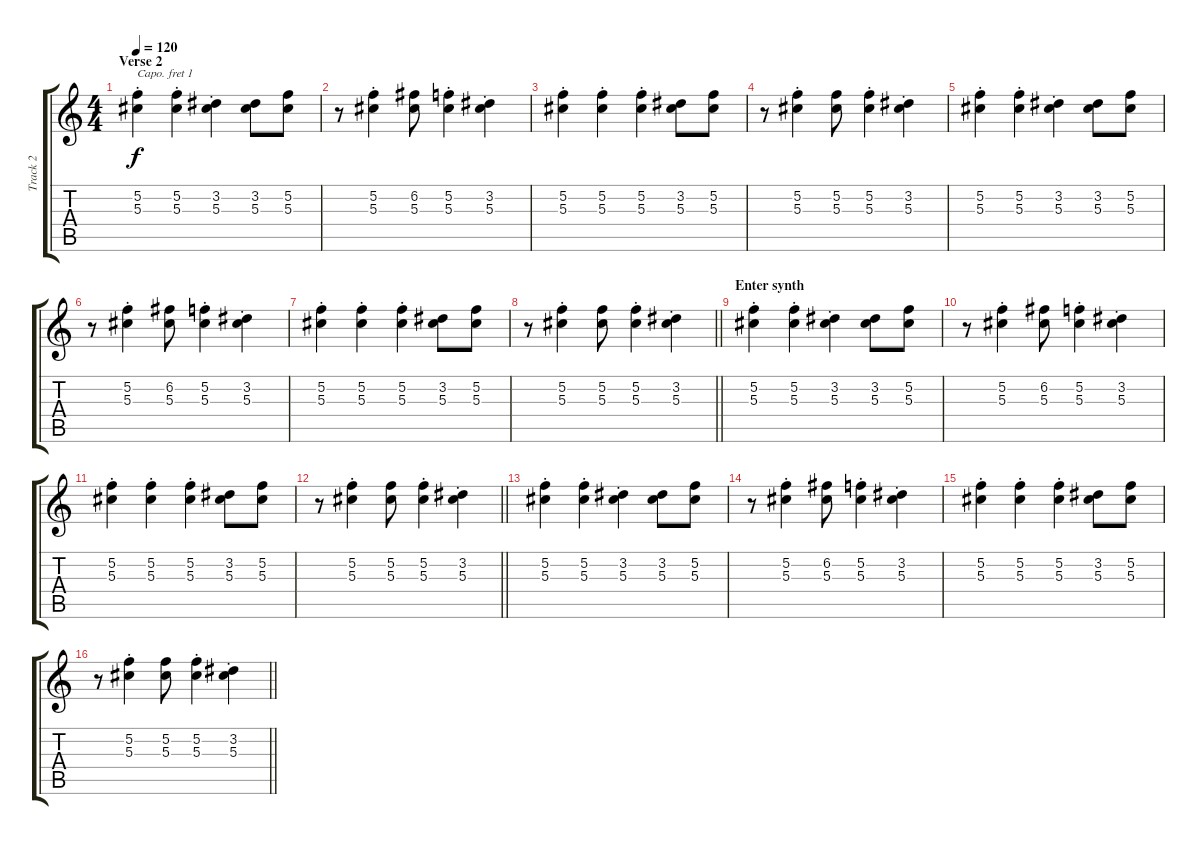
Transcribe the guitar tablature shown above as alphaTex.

\track ("Track 2" "Track 2") {instrument electricguitarclean}
\staff {score tabs}
\capo 1
\tuning (E4 B3 G3 D3 A2 E2) {hide}
\ts (4 4)
\section ("" "Verse 2")
\tempo 120
\clef g2
\ks c
(5.2{st} 5.3{st}).4{dy f} (5.2{st} 5.3{st}).4 (3.2{st} 5.3{st}).4 (3.2 5.3).8 (5.2 5.3).8 |
r.8 (5.2{st} 5.3{st}).4 (6.2 5.3).8 (5.2{st} 5.3{st}).4 (3.2{st} 5.3{st}).4 |
(5.2{st} 5.3{st}).4 (5.2{st} 5.3{st}).4 (5.2{st} 5.3{st}).4 (3.2 5.3).8 (5.2 5.3).8 |
r.8 (5.2{st} 5.3{st}).4 (5.2 5.3).8 (5.2{st} 5.3{st}).4 (3.2{st} 5.3{st}).4 |
(5.2{st} 5.3{st}).4 (5.2{st} 5.3{st}).4 (3.2{st} 5.3{st}).4 (3.2 5.3).8 (5.2 5.3).8 |
r.8 (5.2{st} 5.3{st}).4 (6.2 5.3).8 (5.2{st} 5.3{st}).4 (3.2{st} 5.3{st}).4 |
(5.2{st} 5.3{st}).4 (5.2{st} 5.3{st}).4 (5.2{st} 5.3{st}).4 (3.2 5.3).8 (5.2 5.3).8 |
\barLineRight lightlight
r.8 (5.2{st} 5.3{st}).4 (5.2 5.3).8 (5.2{st} 5.3{st}).4 (3.2{st} 5.3{st}).4 |
\section ("" "Enter synth")
(5.2{st} 5.3{st}).4 (5.2{st} 5.3{st}).4 (3.2{st} 5.3{st}).4 (3.2 5.3).8 (5.2 5.3).8 |
r.8 (5.2{st} 5.3{st}).4 (6.2 5.3).8 (5.2{st} 5.3{st}).4 (3.2{st} 5.3{st}).4 |
(5.2{st} 5.3{st}).4 (5.2{st} 5.3{st}).4 (5.2{st} 5.3{st}).4 (3.2 5.3).8 (5.2 5.3).8 |
\barLineRight lightlight
r.8 (5.2{st} 5.3{st}).4 (5.2 5.3).8 (5.2{st} 5.3{st}).4 (3.2{st} 5.3{st}).4 |
(5.2{st} 5.3{st}).4 (5.2{st} 5.3{st}).4 (3.2{st} 5.3{st}).4 (3.2 5.3).8 (5.2 5.3).8 |
r.8 (5.2{st} 5.3{st}).4 (6.2 5.3).8 (5.2{st} 5.3{st}).4 (3.2{st} 5.3{st}).4 |
(5.2{st} 5.3{st}).4 (5.2{st} 5.3{st}).4 (5.2{st} 5.3{st}).4 (3.2 5.3).8 (5.2 5.3).8 |
\barLineRight lightlight
r.8 (5.2{st} 5.3{st}).4 (5.2 5.3).8 (5.2{st} 5.3{st}).4 (3.2{st} 5.3{st}).4
